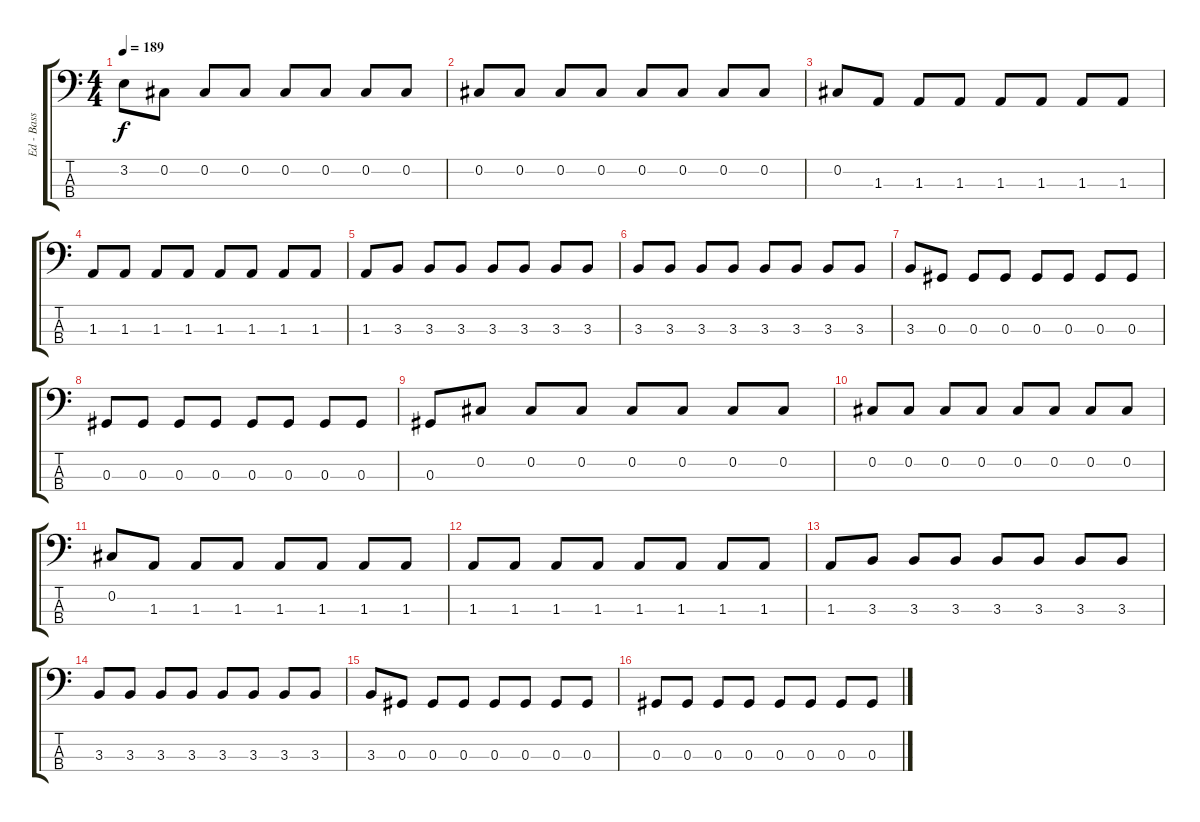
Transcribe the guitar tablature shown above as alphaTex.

\track ("Ed - Bass" "Ed - Bass") {instrument electricbassfinger}
\staff {score tabs}
\tuning (Gb2 Db2 Ab1 Db1) {hide}
\ts (4 4)
\tempo 189
\clef f4
\ks c
3.2{t}.8{dy f} 0.2.8 0.2.8 0.2.8 0.2.8 0.2.8 0.2.8 0.2.8 |
0.2.8 0.2.8 0.2.8 0.2.8 0.2.8 0.2.8 0.2.8 0.2.8 |
0.2.8 1.3.8 1.3.8 1.3.8 1.3.8 1.3.8 1.3.8 1.3.8 |
1.3.8 1.3.8 1.3.8 1.3.8 1.3.8 1.3.8 1.3.8 1.3.8 |
1.3.8 3.3.8 3.3.8 3.3.8 3.3.8 3.3.8 3.3.8 3.3.8 |
3.3.8 3.3.8 3.3.8 3.3.8 3.3.8 3.3.8 3.3.8 3.3.8 |
3.3.8 0.3.8 0.3.8 0.3.8 0.3.8 0.3.8 0.3.8 0.3.8 |
0.3.8 0.3.8 0.3.8 0.3.8 0.3.8 0.3.8 0.3.8 0.3.8 |
0.3.8 0.2.8 0.2.8 0.2.8 0.2.8 0.2.8 0.2.8 0.2.8 |
0.2.8 0.2.8 0.2.8 0.2.8 0.2.8 0.2.8 0.2.8 0.2.8 |
0.2.8 1.3.8 1.3.8 1.3.8 1.3.8 1.3.8 1.3.8 1.3.8 |
1.3.8 1.3.8 1.3.8 1.3.8 1.3.8 1.3.8 1.3.8 1.3.8 |
1.3.8 3.3.8 3.3.8 3.3.8 3.3.8 3.3.8 3.3.8 3.3.8 |
3.3.8 3.3.8 3.3.8 3.3.8 3.3.8 3.3.8 3.3.8 3.3.8 |
3.3.8 0.3.8 0.3.8 0.3.8 0.3.8 0.3.8 0.3.8 0.3.8 |
0.3.8 0.3.8 0.3.8 0.3.8 0.3.8 0.3.8 0.3.8 0.3.8
